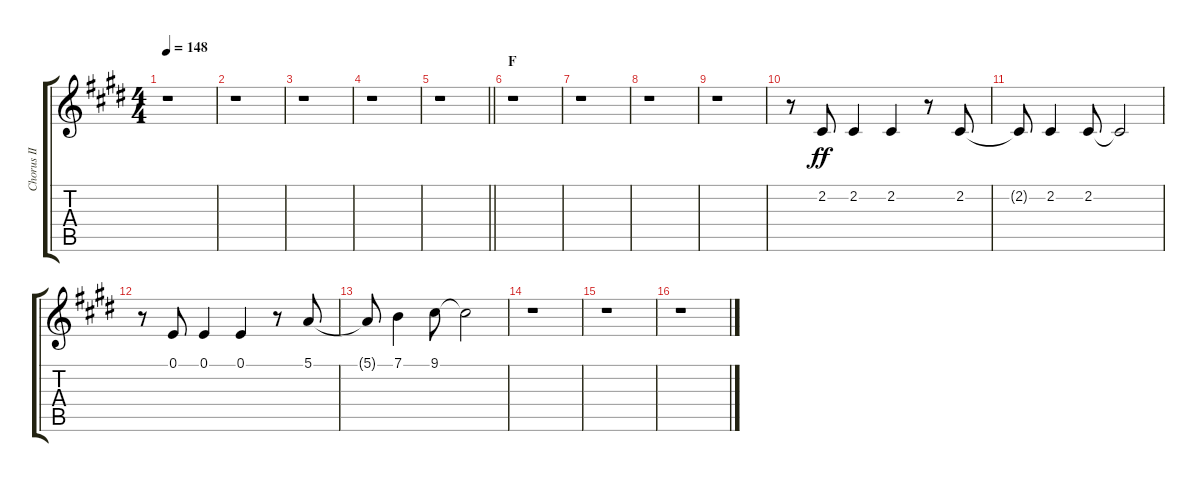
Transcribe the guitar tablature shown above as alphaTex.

\track ("Chorus II" "Chorus II") {instrument voiceoohs}
\staff {score tabs}
\tuning (E4 B3 G3 D3 A2 E2) {hide}
\ts (4 4)
\tempo 148
\clef g2
\ks e
r.1{dy ff} |
r.1 |
r.1 |
r.1 |
\barLineRight lightlight
r.1 |
\section ("" "F")
r.1 |
r.1 |
r.1 |
r.1 |
r.8 2.2.8 2.2.4 2.2.4 r.8 2.2.8 |
2.2{t}.8 2.2.4 2.2.8 2.2{t}.2 |
r.8 0.1.8 0.1.4 0.1.4 r.8 5.1.8 |
5.1{t}.8 7.1.4 9.1.8 9.1{t}.2 |
r.1 |
r.1 |
r.1
